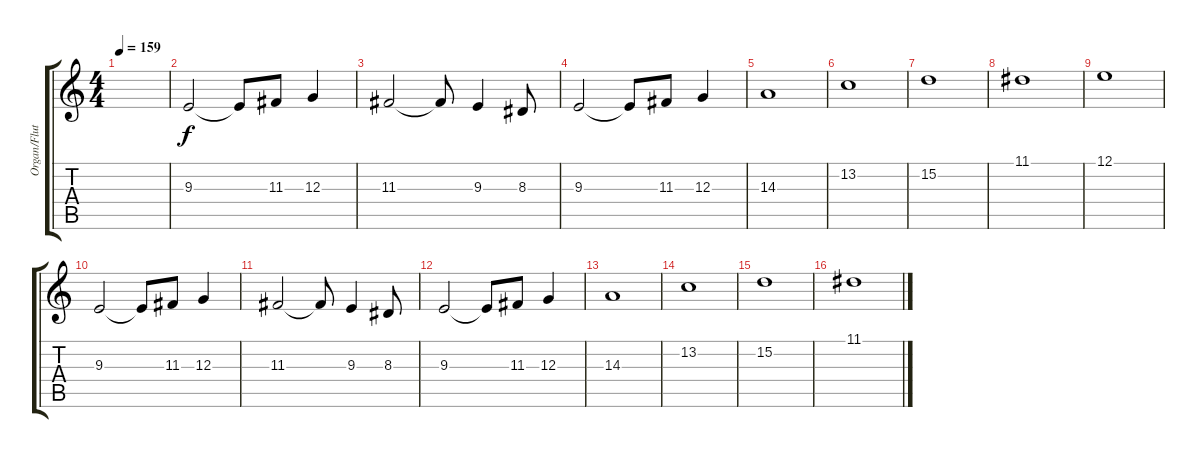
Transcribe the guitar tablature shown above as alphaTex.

\track ("Organ/Flute" "Organ/Flut") {instrument churchorgan}
\staff {score tabs}
\tuning (E4 B3 G3 D3 A2 E2) {hide}
\ts (4 4)
\tempo 159
\clef g2
\ks c
|
9.3.2{instrument churchorgan} 9.3{t}.8 11.3.8 12.3.4 |
11.3.2 11.3{t}.8 9.3.4 8.3.8 |
9.3.2 9.3{t}.8 11.3.8 12.3.4 |
14.3.1 |
13.2.1 |
15.2.1 |
11.1.1 |
12.1.1 |
9.3.2{instrument churchorgan} 9.3{t}.8 11.3.8 12.3.4 |
11.3.2 11.3{t}.8 9.3.4 8.3.8 |
9.3.2 9.3{t}.8 11.3.8 12.3.4 |
14.3.1 |
13.2.1 |
15.2.1 |
11.1.1
